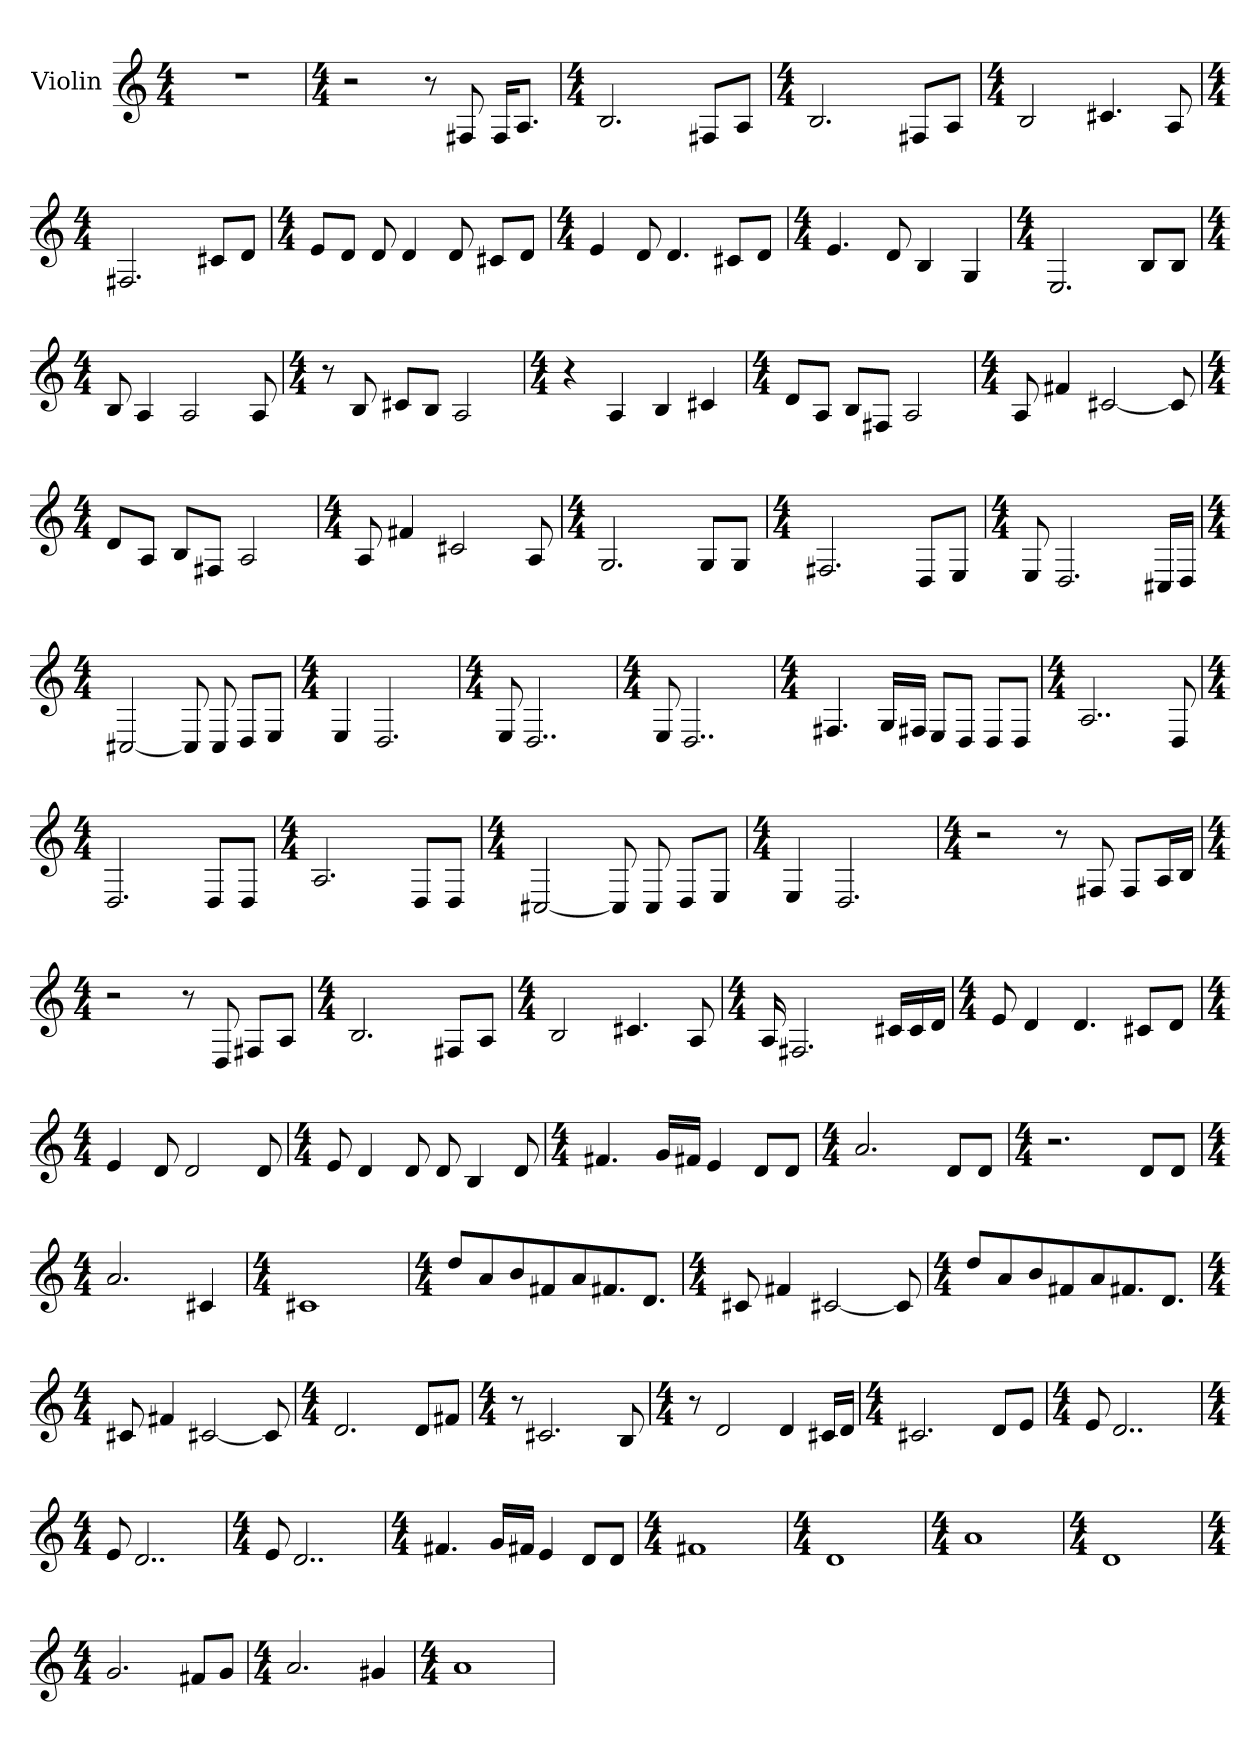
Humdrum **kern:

**kern
*part1
*staff1
*I"Violin
*I'Vln
*M4/4
=
1r
=
*M4/4
2r
8r
8F#X
16F#KL
8.AJ
=
*M4/4
2.B
8F#XL
8AJ
=
*M4/4
2.B
8F#XL
8AJ
=
*M4/4
2B
4.c#X
8A
=
*M4/4
2.F#X
8c#XL
8dJ
=
*M4/4
8eL
8dJ
8d
4d
8d
8c#XL
8dJ
=
*M4/4
4e
8d
4.d
8c#XL
8dJ
=
*M4/4
4.e
8d
4B
4G
=
*M4/4
2.E
8BL
8BJ
=
*M4/4
8B
4A
2A
8A
=
*M4/4
8r
8B
8c#XL
8BJ
2A
=
*M4/4
4r
4A
4B
4c#X
=
*M4/4
8dL
8AJ
8BL
8F#XJ
2A
=
*M4/4
8A
4f#X
[2c#X
8c#]
=
*M4/4
8dL
8AJ
8BL
8F#XJ
2A
=
*M4/4
8A
4f#X
2c#X
8A
=
*M4/4
2.G
8GL
8GJ
=
*M4/4
2.F#X
8DL
8EJ
=
*M4/4
8E
2.D
16C#XLL
16DJJ
=
*M4/4
[2C#X
8C#]
8C#
8DL
8EJ
=
*M4/4
4E
2.D
=
*M4/4
8E
2..D
=
*M4/4
8E
2..D
=
*M4/4
4.F#X
16GLL
16F#XJJ
8EL
8DJ
8DL
8DJ
=
*M4/4
2..A
8D
=
*M4/4
2.D
8DL
8DJ
=
*M4/4
2.A
8DL
8DJ
=
*M4/4
[2C#X
8C#]
8C#
8DL
8EJ
=
*M4/4
4E
2.D
=
*M4/4
2r
8r
8F#X
8F#L
16AL
16BJJ
=
*M4/4
2r
8r
8D
8F#XL
8AJ
=
*M4/4
2.B
8F#XL
8AJ
=
*M4/4
2B
4.c#X
8A
=
*M4/4
16A
2.F#X
16c#XLL
16c#
16dJJ
=
*M4/4
8e
4d
4.d
8c#XL
8dJ
=
*M4/4
4e
8d
2d
8d
=
*M4/4
8e
4d
8d
8d
4B
8d
=
*M4/4
4.f#X
16gLL
16f#XJJ
4e
8dL
8dJ
=
*M4/4
2.a
8dL
8dJ
=
*M4/4
2.r
8dL
8dJ
=
*M4/4
2.a
4c#X
=
*M4/4
1c#X
=
*M4/4
8ddL
8aJ
8bL
8f#XJ
8aL
8.f#XJ
8.dJ
=
*M4/4
8c#X
4f#X
[2c#X
8c#]
=
*M4/4
8ddL
8aJ
8bL
8f#XJ
8aL
8.f#XJ
8.dJ
=
*M4/4
8c#X
4f#X
[2c#X
8c#]
=
*M4/4
2.d
8dL
8f#XJ
=
*M4/4
8r
2.c#X
8B
=
*M4/4
8r
2d
4d
16c#XLL
16dJJ
=
*M4/4
2.c#X
8dL
8eJ
=
*M4/4
8e
2..d
=
*M4/4
8e
2..d
=
*M4/4
8e
2..d
=
*M4/4
4.f#X
16gLL
16f#XJJ
4e
8dL
8dJ
=
*M4/4
1f#X
=
*M4/4
1d
=
*M4/4
1a
=
*M4/4
1d
=
*M4/4
2.g
8f#XL
8gJ
=
*M4/4
2.a
4g#X
=
*M4/4
1a
=
*-
